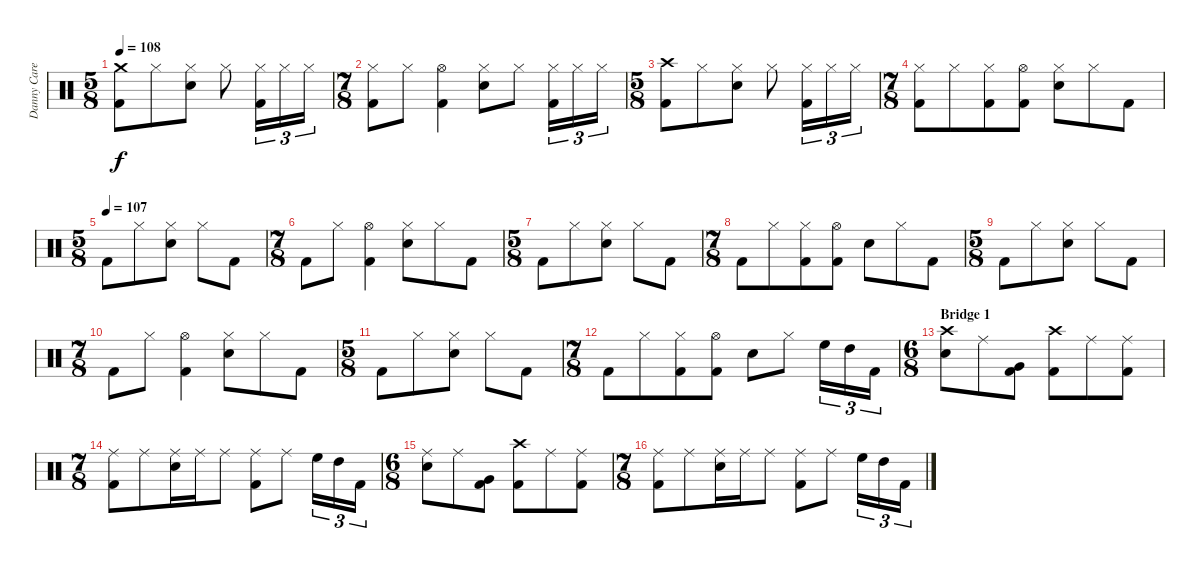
\track ("Danny Carey" "Danny Care") {instrument percussion}
\staff {score}
\articulation defaults
\ts (5 8)
\tempo 108
\clef neutral
\ks c
("Crash medium (hit)" "Kick (hit) 2").8{dy f} "Hi-Hat (closed)".8 ("Hi-Hat (closed)" "Electric Snare (hit)").8 "Hi-Hat (closed)".8 ("Hi-Hat (closed)" "Kick (hit) 2").16{tu (3 2)} "Hi-Hat (closed)".16{tu (3 2)} "Hi-Hat (closed)".16{tu (3 2)} |
\ts (7 8)
("Hi-Hat (closed)" "Kick (hit) 2").8 "Hi-Hat (closed)".8 ("Hi-Hat (open)" "Kick (hit) 2").4 ("Hi-Hat (closed)" "Electric Snare (hit)").8 "Hi-Hat (closed)".8 ("Hi-Hat (closed)" "Kick (hit) 2").16{tu (3 2)} "Hi-Hat (closed)".16{tu (3 2)} "Hi-Hat (closed)".16{tu (3 2)} |
\ts (5 8)
("Crash high (hit)" "Kick (hit) 2").8 "Hi-Hat (closed)".8 ("Hi-Hat (closed)" "Electric Snare (hit)").8 "Hi-Hat (closed)".8 ("Hi-Hat (closed)" "Kick (hit) 2").16{tu (3 2)} "Hi-Hat (closed)".16{tu (3 2)} "Hi-Hat (closed)".16{tu (3 2)} |
\ts (7 8)
("Hi-Hat (closed)" "Kick (hit) 2").8 "Hi-Hat (closed)".8 ("Hi-Hat (closed)" "Kick (hit) 2").8 ("Hi-Hat (open)" "Kick (hit) 2").8 ("Hi-Hat (closed)" "Electric Snare (hit)").8 "Hi-Hat (closed)".8 "Kick (hit) 2".8 |
\ts (5 8)
\tempo (107)
"Kick (hit) 2".8 "Hi-Hat (closed)".8 ("Hi-Hat (closed)" "Electric Snare (hit)").8 "Hi-Hat (closed)".8 "Kick (hit) 2".8 |
\ts (7 8)
"Kick (hit) 2".8 "Hi-Hat (closed)".8 ("Hi-Hat (open)" "Kick (hit) 2").4 ("Hi-Hat (closed)" "Electric Snare (hit)").8 "Hi-Hat (closed)".8 "Kick (hit) 2".8 |
\ts (5 8)
"Kick (hit) 2".8 "Hi-Hat (closed)".8 ("Hi-Hat (closed)" "Electric Snare (hit)").8 "Hi-Hat (closed)".8 "Kick (hit) 2".8 |
\ts (7 8)
"Kick (hit) 2".8 "Hi-Hat (closed)".8 ("Hi-Hat (closed)" "Kick (hit) 2").8 ("Hi-Hat (open)" "Kick (hit) 2").8 "Electric Snare (hit)".8 "Hi-Hat (closed)".8 "Kick (hit) 2".8 |
\ts (5 8)
"Kick (hit) 2".8 "Hi-Hat (closed)".8 ("Hi-Hat (closed)" "Electric Snare (hit)").8 "Hi-Hat (closed)".8 "Kick (hit) 2".8 |
\ts (7 8)
"Kick (hit) 2".8 "Hi-Hat (closed)".8 ("Hi-Hat (open)" "Kick (hit) 2").4 ("Hi-Hat (closed)" "Electric Snare (hit)").8 "Hi-Hat (closed)".8 "Kick (hit) 2".8 |
\ts (5 8)
"Kick (hit) 2".8 "Hi-Hat (closed)".8 ("Hi-Hat (closed)" "Electric Snare (hit)").8 "Hi-Hat (closed)".8 "Kick (hit) 2".8 |
\ts (7 8)
"Kick (hit) 2".8 "Hi-Hat (closed)".8 ("Hi-Hat (closed)" "Kick (hit) 2").8 ("Hi-Hat (open)" "Kick (hit) 2").8 "Electric Snare (hit)".8 "Hi-Hat (closed)".8 "High Floor Tom (hit)".16{tu (3 2)} "High Tom (hit)".16{tu (3 2)} "Kick (hit) 2".16{tu (3 2)} |
\ts (6 8)
\section ("" "Bridge 1")
("Crash high (hit)" "Electric Snare (hit)").8 "Ride (middle)".8 ("Very Low Tom (hit)" "Kick (hit) 2").8 ("Crash high (hit)" "Kick (hit) 2").8 "Ride (middle)".8 ("Ride (middle)" "Kick (hit) 2").8 |
\ts (7 8)
("Ride (middle)" "Kick (hit) 2").8 "Ride (middle)".8 ("Ride (middle)" "Electric Snare (hit)").16 "Ride (middle)".16 "Ride (middle)".8 ("Ride (middle)" "Kick (hit) 2").8 "Ride (middle)".8 "High Floor Tom (hit)".16{tu (3 2)} "High Tom (hit)".16{tu (3 2)} "Kick (hit) 2".16{tu (3 2)} |
\ts (6 8)
("Ride (middle)" "Electric Snare (hit)").8 "Ride (middle)".8 ("Very Low Tom (hit)" "Kick (hit) 2").8 ("Crash high (hit)" "Kick (hit) 2").8 "Ride (middle)".8 ("Ride (middle)" "Kick (hit) 2").8 |
\ts (7 8)
("Ride (middle)" "Kick (hit) 2").8 "Ride (middle)".8 ("Ride (middle)" "Electric Snare (hit)").16 "Ride (middle)".16 "Ride (middle)".8 ("Ride (middle)" "Kick (hit) 2").8 "Ride (middle)".8 "High Floor Tom (hit)".16{tu (3 2)} "High Tom (hit)".16{tu (3 2)} "Kick (hit) 2".16{tu (3 2)}
